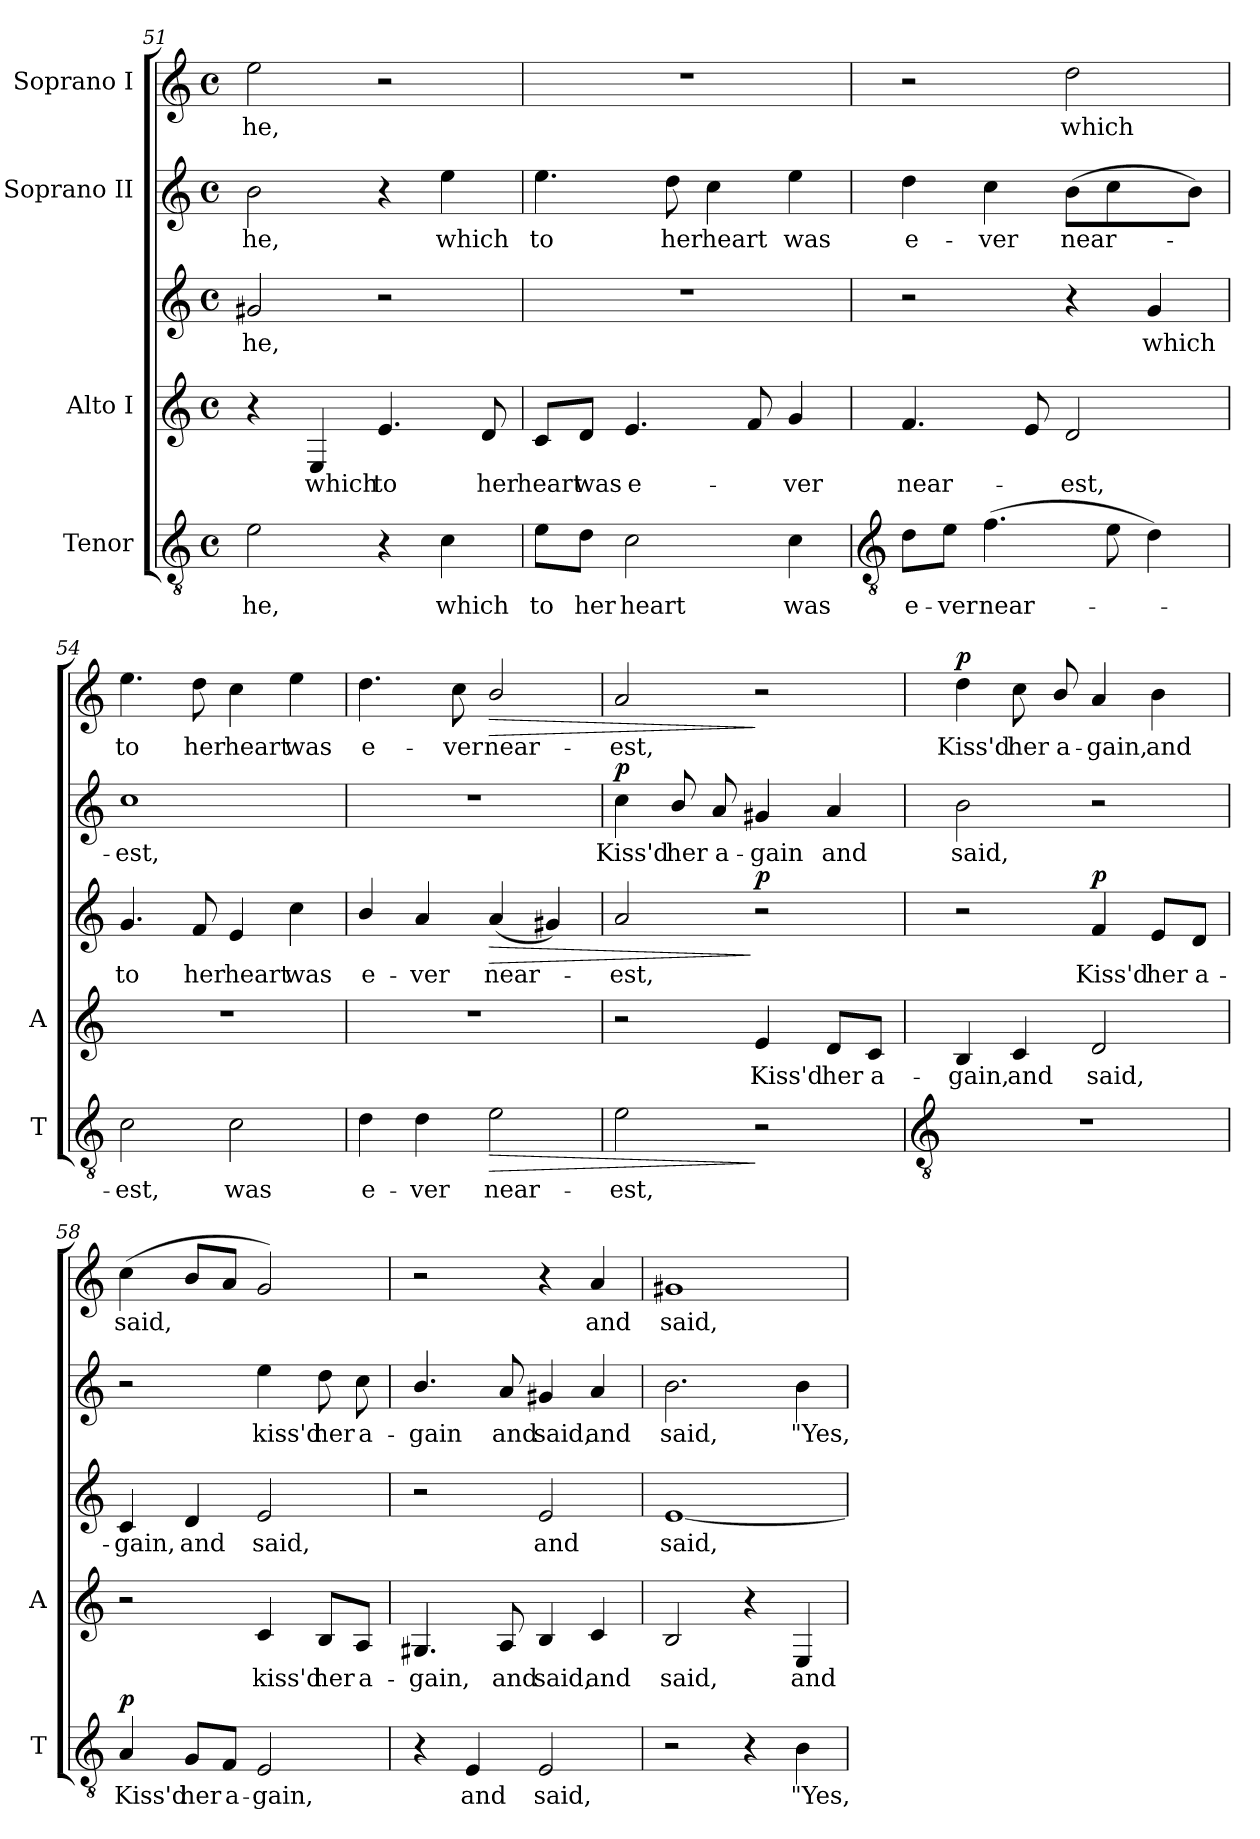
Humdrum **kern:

**kern	**text	**dynam	**kern	**text	**kern	**text	**dynam	**kern	**text	**dynam	**kern	**text	**dynam
*part4	*part4	*part4	*part3	*part3	*part3	*part3	*part3	*part2	*part2	*part2	*part1	*part1	*part1
*staff5	*staff5	*staff5	*staff4	*staff4	*staff3	*staff3	*staff3/4	*staff2	*staff2	*staff2	*staff1	*staff1	*staff1
*I"Tenor	*	*	*I"Alto I	*	*	*	*	*I"Soprano II	*	*	*I"Soprano I	*	*
*I'T	*	*	*I'A	*	*	*	*	*	*	*	*	*	*
*clefGv2	*	*	*clefG2	*	*clefG2	*	*	*clefG2	*	*	*clefG2	*	*
*k[]	*	*	*k[]	*	*k[]	*	*	*k[]	*	*	*k[]	*	*
*C:	*	*	*C:	*	*C:	*	*	*C:	*	*	*C:	*	*
*M4/4	*	*	*M4/4	*	*M4/4	*	*	*M4/4	*	*	*M4/4	*	*
*met(c)	*	*	*met(c)	*	*met(c)	*	*	*met(c)	*	*	*met(c)	*	*
=51	=51	=51	=51	=51	=51	=51	=51	=51	=51	=51	=51	=51	=51
!	!LO:LY:b	!	!	!	!	!LO:LY:b	!	!	!LO:LY:b	!	!	!LO:LY:b	!
2e	he,	.	4r	.	2g#X	he,	.	2b	he,	.	2ee	he,	.
!	!	!	!	!LO:LY:b	!	!	!	!	!	!	!	!	!
.	.	.	4E	which	.	.	.	.	.	.	.	.	.
!	!	!	!	!LO:LY:b	!	!	!	!	!	!	!	!	!
4r	.	.	4.e	to	2r	.	.	4r	.	.	2r	.	.
!	!LO:LY:b	!	!	!	!	!	!	!	!LO:LY:b	!	!	!	!
4c	which	.	.	.	.	.	.	4ee	which	.	.	.	.
!	!	!	!	!LO:LY:b	!	!	!	!	!	!	!	!	!
.	.	.	8d	her	.	.	.	.	.	.	.	.	.
=52	=52	=52	=52	=52	=52	=52	=52	=52	=52	=52	=52	=52	=52
!	!LO:LY:b	!	!	!LO:LY:b	!	!	!	!	!LO:LY:b	!	!	!	!
8e\L	to	.	8c/L	heart	1r	.	.	4.ee	to	.	1r	.	.
!	!LO:LY:b	!	!	!LO:LY:b	!	!	!	!	!	!	!	!	!
8d\J	her	.	8d/J	was	.	.	.	.	.	.	.	.	.
!	!LO:LY:b	!	!	!LO:LY:b	!	!	!	!	!	!	!	!	!
2c	heart	.	4.e	e-	.	.	.	.	.	.	.	.	.
!	!	!	!	!	!	!	!	!	!LO:LY:b	!	!	!	!
.	.	.	.	.	.	.	.	8dd	her	.	.	.	.
!	!	!	!	!	!	!	!	!	!LO:LY:b	!	!	!	!
.	.	.	.	.	.	.	.	4cc	heart	.	.	.	.
.	.	.	8f	.	.	.	.	.	.	.	.	.	.
!	!LO:LY:b	!	!	!LO:LY:b	!	!	!	!	!LO:LY:b	!	!	!	!
4c	was	.	4g	ver	.	.	.	4ee	was	.	.	.	.
!!LO:LB:g=z
=53	=53	=53	=53	=53	=53	=53	=53	=53	=53	=53	=53	=53	=53
*clefGv2	*	*	*	*	*	*	*	*	*	*	*	*	*
!	!LO:LY:b	!	!	!LO:LY:b	!	!	!	!	!LO:LY:b	!	!	!	!
8d\L	e-	.	4.f	near-	2r	.	.	4dd	e-	.	2r	.	.
!	!LO:LY:b	!	!	!	!	!	!	!	!	!	!	!	!
8e\J	-ver	.	.	.	.	.	.	.	.	.	.	.	.
!	!LO:LY:b	!	!	!	!	!	!	!	!LO:LY:b	!	!	!	!
(>4.f	near-	.	.	.	.	.	.	4cc	-ver	.	.	.	.
.	.	.	8e	.	.	.	.	.	.	.	.	.	.
!	!	!	!	!LO:LY:b	!	!	!	!	!LO:LY:b	!	!	!LO:LY:b	!
.	.	.	2d	est,	4r	.	.	(>8bL	near-	.	2dd	which	.
8e	.	.	.	.	.	.	.	4cc	.	.	.	.	.
!	!	!	!	!	!	!LO:LY:b	!	!	!	!	!	!	!
4d)	.	.	.	.	4g	which	.	.	.	.	.	.	.
.	.	.	.	.	.	.	.	8bJ)	.	.	.	.	.
=54	=54	=54	=54	=54	=54	=54	=54	=54	=54	=54	=54	=54	=54
!	!LO:LY:b	!	!	!	!	!LO:LY:b	!	!	!LO:LY:b	!	!	!LO:LY:b	!
2c	est,	.	1r	.	4.g	to	.	1cc	est,	.	4.ee	to	.
!	!	!	!	!	!	!LO:LY:b	!	!	!	!	!	!LO:LY:b	!
.	.	.	.	.	8f	her	.	.	.	.	8dd	her	.
!	!LO:LY:b	!	!	!	!	!LO:LY:b	!	!	!	!	!	!LO:LY:b	!
2c	was	.	.	.	4e	heart	.	.	.	.	4cc	heart	.
!	!	!	!	!	!	!LO:LY:b	!	!	!	!	!	!LO:LY:b	!
.	.	.	.	.	4cc	was	.	.	.	.	4ee	was	.
=55	=55	=55	=55	=55	=55	=55	=55	=55	=55	=55	=55	=55	=55
!	!LO:LY:b	!	!	!	!	!LO:LY:b	!	!	!	!	!	!LO:LY:b	!
4d	e-	.	1r	.	4b/	e-	.	1r	.	.	4.dd	e-	.
!	!LO:LY:b	!	!	!	!	!LO:LY:b	!	!	!	!	!	!	!
4d	-ver	.	.	.	4a	-ver	.	.	.	.	.	.	.
!	!	!	!	!	!	!	!	!	!	!	!	!LO:LY:b	!
.	.	.	.	.	.	.	.	.	.	.	8cc	-ver	.
!	!LO:LY:b	!LO:HP:b	!	!	!	!LO:LY:b	!LO:HP:b	!	!	!	!	!LO:LY:b	!LO:HP:b
2e	near-	>	.	.	(<4a	near-	>	.	.	.	2b/	near-	>
.	.	.	.	.	4g#X)	.	.	.	.	.	.	.	.
=56	=56	=56	=56	=56	=56	=56	=56	=56	=56	=56	=56	=56	=56
!	!LO:LY:b	!	!	!	!	!LO:LY:b	!	!	!LO:LY:b	!LO:DY:b	!	!LO:LY:b	!
2e	-est,	.	2r	.	2a	est,	.	4cc	Kiss'd	p	2a	-est,	.
!	!	!	!	!	!	!	!	!	!LO:LY:b	!	!	!	!
.	.	.	.	.	.	.	.	8b/	her	.	.	.	.
!	!	!	!	!	!	!	!	!	!LO:LY:b	!	!	!	!
.	.	.	.	.	.	.	.	8a	a-	.	.	.	.
!	!	!	!	!LO:LY:b	!	!	!LO:DY:n=1:b=2	!	!LO:LY:b	!	!	!	!
2r	.	]	4e	Kiss'd	2r	.	] p	4g#X	-gain	.	2r	.	]
!	!	!	!	!LO:LY:b	!	!	!	!	!LO:LY:b	!	!	!	!
.	.	.	8d/L	her	.	.	.	4a	and	.	.	.	.
!	!	!	!	!LO:LY:b	!	!	!	!	!	!	!	!	!
.	.	.	8c/J	a-	.	.	.	.	.	.	.	.	.
!!LO:LB:g=z
=57	=57	=57	=57	=57	=57	=57	=57	=57	=57	=57	=57	=57	=57
*clefGv2	*	*	*	*	*	*	*	*	*	*	*	*	*
!	!	!	!	!LO:LY:b	!	!	!	!	!LO:LY:b	!	!	!LO:LY:b	!LO:DY:b
1r	.	.	4B	-gain,	2r	.	.	2b	said,	.	4dd	Kiss'd	p
!	!	!	!	!LO:LY:b	!	!	!	!	!	!	!	!LO:LY:b	!
.	.	.	4c	and	.	.	.	.	.	.	8cc	her	.
!	!	!	!	!	!	!	!	!	!	!	!	!LO:LY:b	!
.	.	.	.	.	.	.	.	.	.	.	8b/	a-	.
!	!	!	!	!LO:LY:b	!	!LO:LY:b	!LO:DY:b	!	!	!	!	!LO:LY:b	!
.	.	.	2d	said,	4f	-Kiss'd	p	2r	.	.	4a	-gain,	.
!	!	!	!	!	!	!LO:LY:b	!	!	!	!	!	!LO:LY:b	!
.	.	.	.	.	8e/L	her	.	.	.	.	4b	and	.
!	!	!	!	!	!	!LO:LY:b	!	!	!	!	!	!	!
.	.	.	.	.	8d/J	a-	.	.	.	.	.	.	.
=58	=58	=58	=58	=58	=58	=58	=58	=58	=58	=58	=58	=58	=58
!	!LO:LY:b	!LO:DY:b	!	!	!	!LO:LY:b	!	!	!	!	!	!LO:LY:b	!
4A	Kiss'd	p	2r	.	4c	gain,	.	2r	.	.	(<4cc	said,	.
!	!LO:LY:b	!	!	!	!	!LO:LY:b	!	!	!	!	!	!	!
8G/L	her	.	.	.	4d	and	.	.	.	.	8bL	.	.
!	!LO:LY:b	!	!	!	!	!	!	!	!	!	!	!	!
8F/J	a-	.	.	.	.	.	.	.	.	.	8aJ	.	.
!	!LO:LY:b	!	!	!LO:LY:b	!	!LO:LY:b	!	!	!LO:LY:b	!	!	!	!
2E	-gain,	.	4c	kiss'd	2e	said,	.	4ee	kiss'd	.	2g)	.	.
!	!	!	!	!LO:LY:b	!	!	!	!	!LO:LY:b	!	!	!	!
.	.	.	8B/L	her	.	.	.	8dd	her	.	.	.	.
!	!	!	!	!LO:LY:b	!	!	!	!	!LO:LY:b	!	!	!	!
.	.	.	8A/J	a-	.	.	.	8cc	a-	.	.	.	.
=59	=59	=59	=59	=59	=59	=59	=59	=59	=59	=59	=59	=59	=59
!	!	!	!	!LO:LY:b	!	!	!	!	!LO:LY:b	!	!	!	!
4r	.	.	4.G#X	gain,	2r	.	.	4.b/	-gain	.	2r	.	.
!	!LO:LY:b	!	!	!	!	!	!	!	!	!	!	!	!
4E	and	.	.	.	.	.	.	.	.	.	.	.	.
!	!	!	!	!LO:LY:b	!	!	!	!	!LO:LY:b	!	!	!	!
.	.	.	8A	and	.	.	.	8a	and	.	.	.	.
!	!LO:LY:b	!	!	!LO:LY:b	!	!LO:LY:b	!	!	!LO:LY:b	!	!	!	!
2E	said,	.	4B	said,	2e	-and	.	4g#X	said,	.	4r	.	.
!	!	!	!	!LO:LY:b	!	!	!	!	!LO:LY:b	!	!	!LO:LY:b	!
.	.	.	4c	and	.	.	.	4a	and	.	4a	and	.
=60	=60	=60	=60	=60	=60	=60	=60	=60	=60	=60	=60	=60	=60
!	!	!	!	!LO:LY:b	!	!LO:LY:b	!	!	!LO:LY:b	!	!	!LO:LY:b	!
2r	.	.	2B	said,	[1e	said,	.	2.b	said,	.	1g#X	said,	.
4r	.	.	4r	.	.	.	.	.	.	.	.	.	.
!	!LO:LY:b	!	!	!LO:LY:b	!	!	!	!	!LO:LY:b	!	!	!	!
4B	"Yes,	.	4E	and	.	.	.	4b	"Yes,	.	.	.	.
=	=	=	=	=	=	=	=	=	=	=	=	=	=
*-	*-	*-	*-	*-	*-	*-	*-	*-	*-	*-	*-	*-	*-
